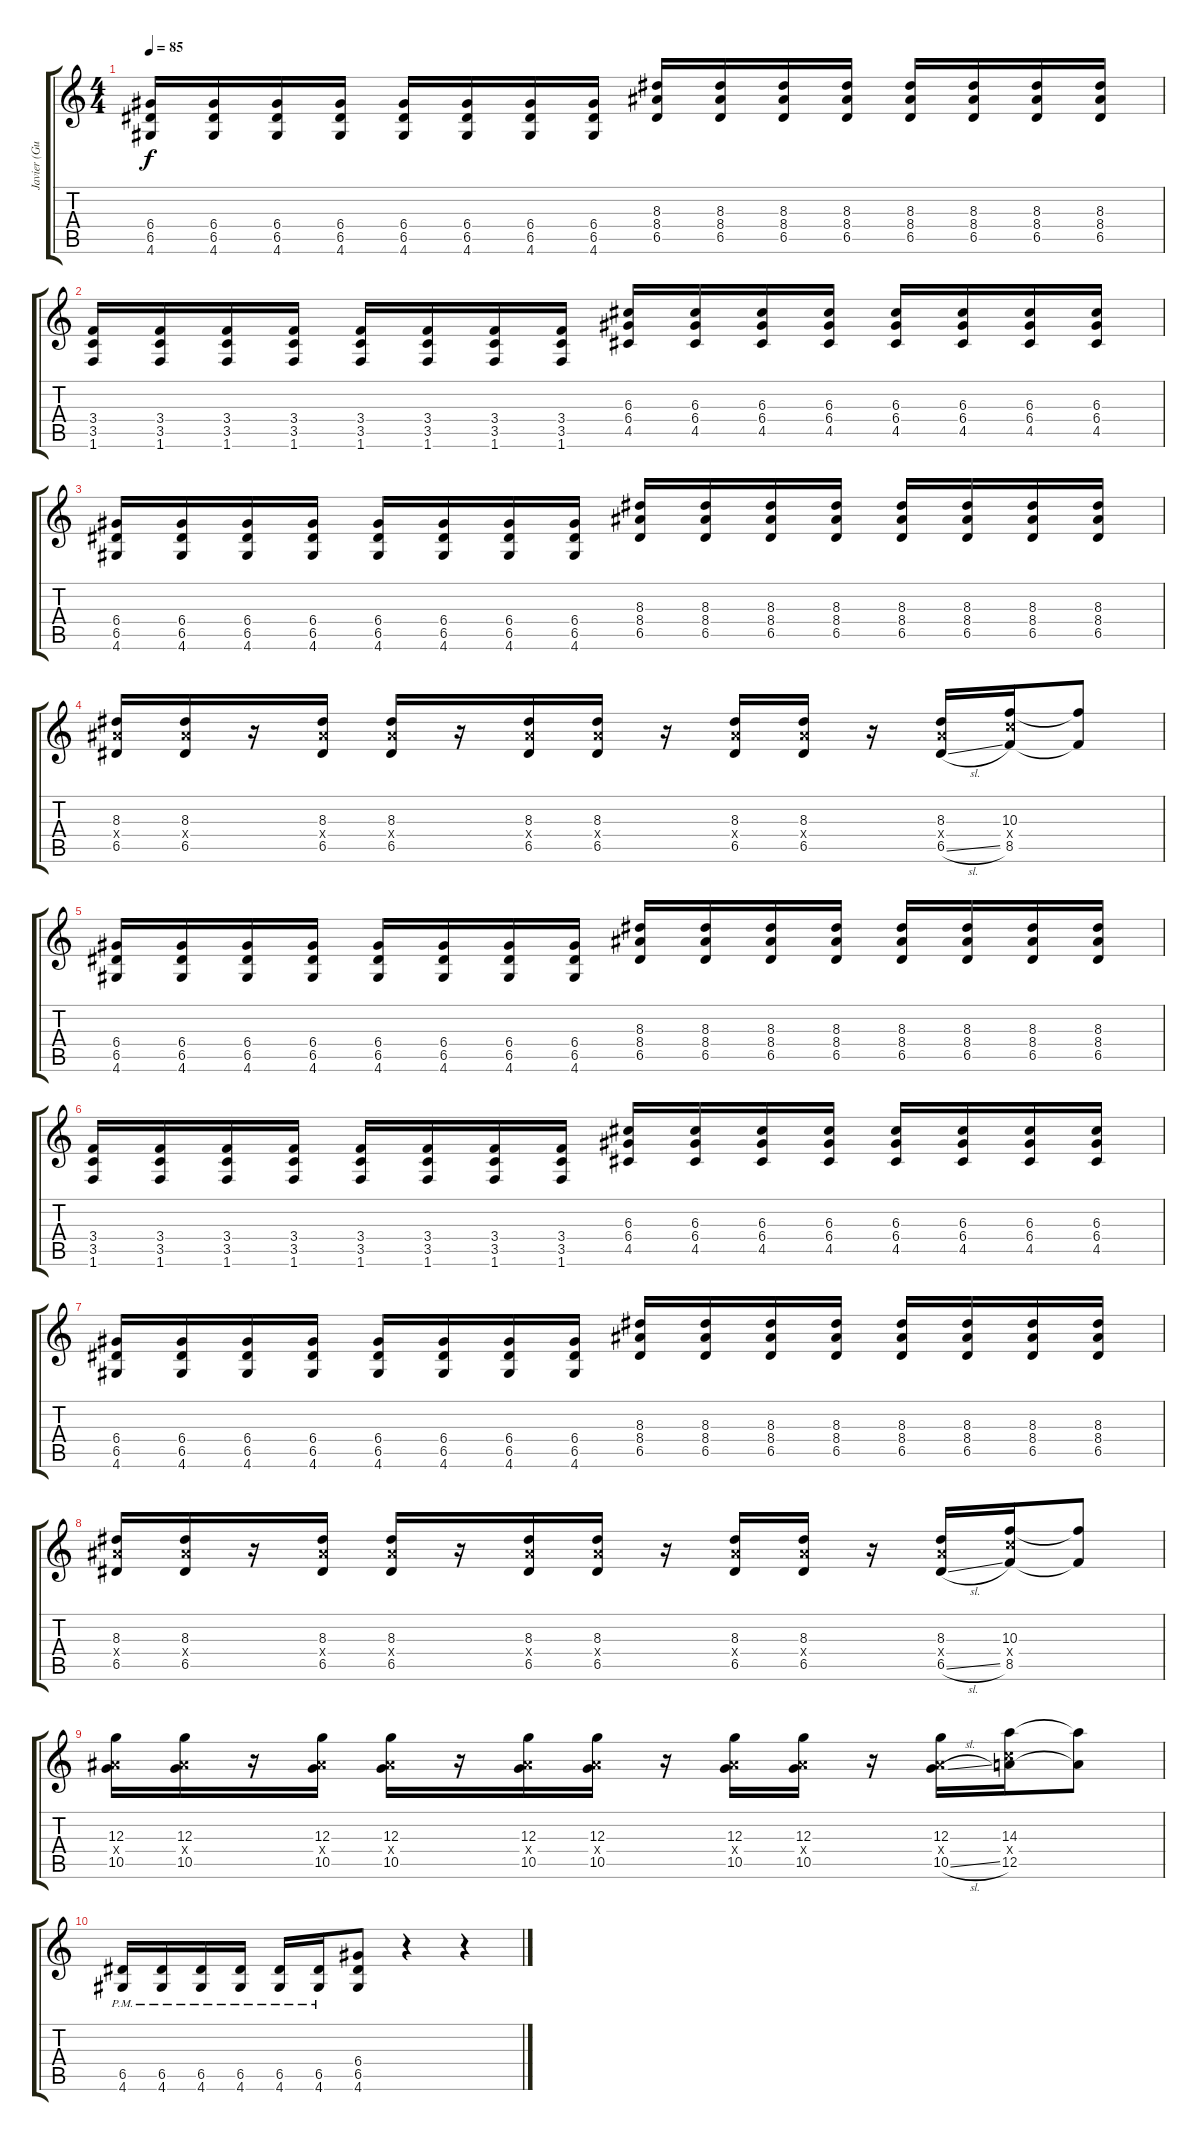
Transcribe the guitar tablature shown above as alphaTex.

\track ("Javier (Guitarra 1)" "Javier (Gu") {instrument overdrivenguitar}
\staff {score tabs}
\tuning (E4 B3 G3 D3 A2 E2) {hide}
\ts (4 4)
\tempo 85
\clef g2
\ks c
(6.4 6.5 4.6).16{dy f} (6.4 6.5 4.6).16 (6.4 6.5 4.6).16 (6.4 6.5 4.6).16 (6.4 6.5 4.6).16 (6.4 6.5 4.6).16 (6.4 6.5 4.6).16 (6.4 6.5 4.6).16 (8.3 8.4 6.5).16 (8.3 8.4 6.5).16 (8.3 8.4 6.5).16 (8.3 8.4 6.5).16 (8.3 8.4 6.5).16 (8.3 8.4 6.5).16 (8.3 8.4 6.5).16 (8.3 8.4 6.5).16 |
(3.4 3.5 1.6).16 (3.4 3.5 1.6).16 (3.4 3.5 1.6).16 (3.4 3.5 1.6).16 (3.4 3.5 1.6).16 (3.4 3.5 1.6).16 (3.4 3.5 1.6).16 (3.4 3.5 1.6).16 (6.3 6.4 4.5).16 (6.3 6.4 4.5).16 (6.3 6.4 4.5).16 (6.3 6.4 4.5).16 (6.3 6.4 4.5).16 (6.3 6.4 4.5).16 (6.3 6.4 4.5).16 (6.3 6.4 4.5).16 |
(6.4 6.5 4.6).16 (6.4 6.5 4.6).16 (6.4 6.5 4.6).16 (6.4 6.5 4.6).16 (6.4 6.5 4.6).16 (6.4 6.5 4.6).16 (6.4 6.5 4.6).16 (6.4 6.5 4.6).16 (8.3 8.4 6.5).16 (8.3 8.4 6.5).16 (8.3 8.4 6.5).16 (8.3 8.4 6.5).16 (8.3 8.4 6.5).16 (8.3 8.4 6.5).16 (8.3 8.4 6.5).16 (8.3 8.4 6.5).16 |
(8.3 8.4{x} 6.5).16 (8.3 8.4{x} 6.5).16 r.16 (8.3 8.4{x} 6.5).16 (8.3 8.4{x} 6.5).16 r.16 (8.3 8.4{x} 6.5).16 (8.3 8.4{x} 6.5).16 r.16 (8.3 8.4{x} 6.5).16 (8.3 8.4{x} 6.5).16 r.16 (8.3 8.4{x} 6.5{sl}).16 (10.3 10.4{x} 8.5).16 (10.3{t} 8.5{t}).8 |
(6.4 6.5 4.6).16 (6.4 6.5 4.6).16 (6.4 6.5 4.6).16 (6.4 6.5 4.6).16 (6.4 6.5 4.6).16 (6.4 6.5 4.6).16 (6.4 6.5 4.6).16 (6.4 6.5 4.6).16 (8.3 8.4 6.5).16 (8.3 8.4 6.5).16 (8.3 8.4 6.5).16 (8.3 8.4 6.5).16 (8.3 8.4 6.5).16 (8.3 8.4 6.5).16 (8.3 8.4 6.5).16 (8.3 8.4 6.5).16 |
(3.4 3.5 1.6).16 (3.4 3.5 1.6).16 (3.4 3.5 1.6).16 (3.4 3.5 1.6).16 (3.4 3.5 1.6).16 (3.4 3.5 1.6).16 (3.4 3.5 1.6).16 (3.4 3.5 1.6).16 (6.3 6.4 4.5).16 (6.3 6.4 4.5).16 (6.3 6.4 4.5).16 (6.3 6.4 4.5).16 (6.3 6.4 4.5).16 (6.3 6.4 4.5).16 (6.3 6.4 4.5).16 (6.3 6.4 4.5).16 |
(6.4 6.5 4.6).16 (6.4 6.5 4.6).16 (6.4 6.5 4.6).16 (6.4 6.5 4.6).16 (6.4 6.5 4.6).16 (6.4 6.5 4.6).16 (6.4 6.5 4.6).16 (6.4 6.5 4.6).16 (8.3 8.4 6.5).16 (8.3 8.4 6.5).16 (8.3 8.4 6.5).16 (8.3 8.4 6.5).16 (8.3 8.4 6.5).16 (8.3 8.4 6.5).16 (8.3 8.4 6.5).16 (8.3 8.4 6.5).16 |
(8.3 8.4{x} 6.5).16 (8.3 8.4{x} 6.5).16 r.16 (8.3 8.4{x} 6.5).16 (8.3 8.4{x} 6.5).16 r.16 (8.3 8.4{x} 6.5).16 (8.3 8.4{x} 6.5).16 r.16 (8.3 8.4{x} 6.5).16 (8.3 8.4{x} 6.5).16 r.16 (8.3 8.4{x} 6.5{sl}).16 (10.3 10.4{x} 8.5).16 (10.3{t} 8.5{t}).8 |
(12.3 8.4{x} 10.5).16 (12.3 8.4{x} 10.5).16 r.16 (12.3 8.4{x} 10.5).16 (12.3 8.4{x} 10.5).16 r.16 (12.3 8.4{x} 10.5).16 (12.3 8.4{x} 10.5).16 r.16 (12.3 8.4{x} 10.5).16 (12.3 8.4{x} 10.5).16 r.16 (12.3 8.4{x} 10.5{sl}).16 (14.3 10.4{x} 12.5).16 (14.3{t} 12.5{t}).8 |
(6.5 4.6{pm}).16 (6.5 4.6{pm}).16 (6.5 4.6{pm}).16 (6.5 4.6{pm}).16 (6.5 4.6{pm}).16 (6.5 4.6{pm}).16 (6.4 6.5 4.6).8 r.4 r.4
